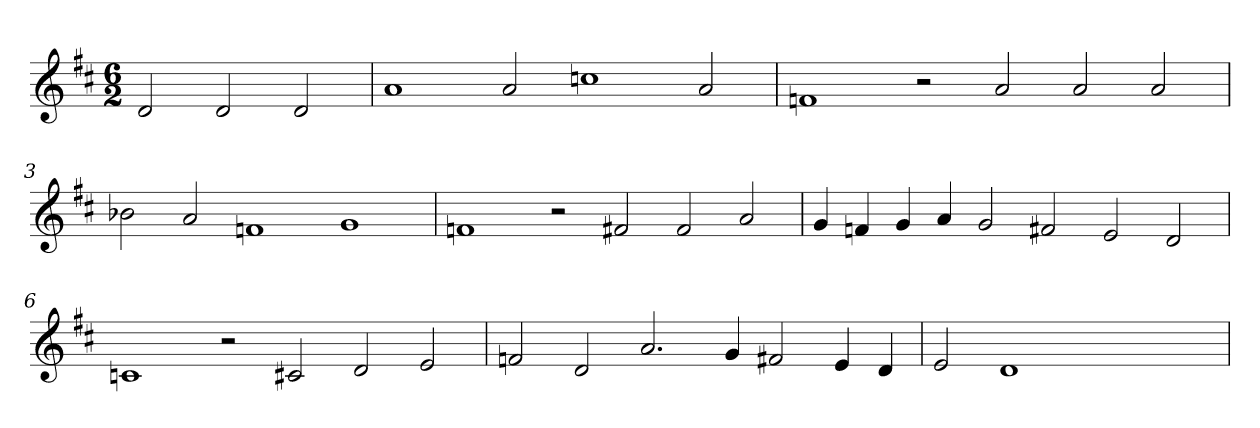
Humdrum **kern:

**kern
*part1
*staff1
*clefG2
*k[f#c#]
*D:
*M6/2
=
2d
2d
2d
=1
1a
2a
1ccn
2a
=2
1fn
2r
2a
2a
2a
=3
2b-X
2a
1fn
1g
=4
1fn
2r
2f#
2f#
2a
=5
4g
4fn
4g
4a
2g
2f#
2e
2d
=6
1cn
2r
2c#
2d
2e
=7
2fn
2d
2.a
4g
2f#
4e
4d
=8
2e
1d
1.ryy
=
*-
